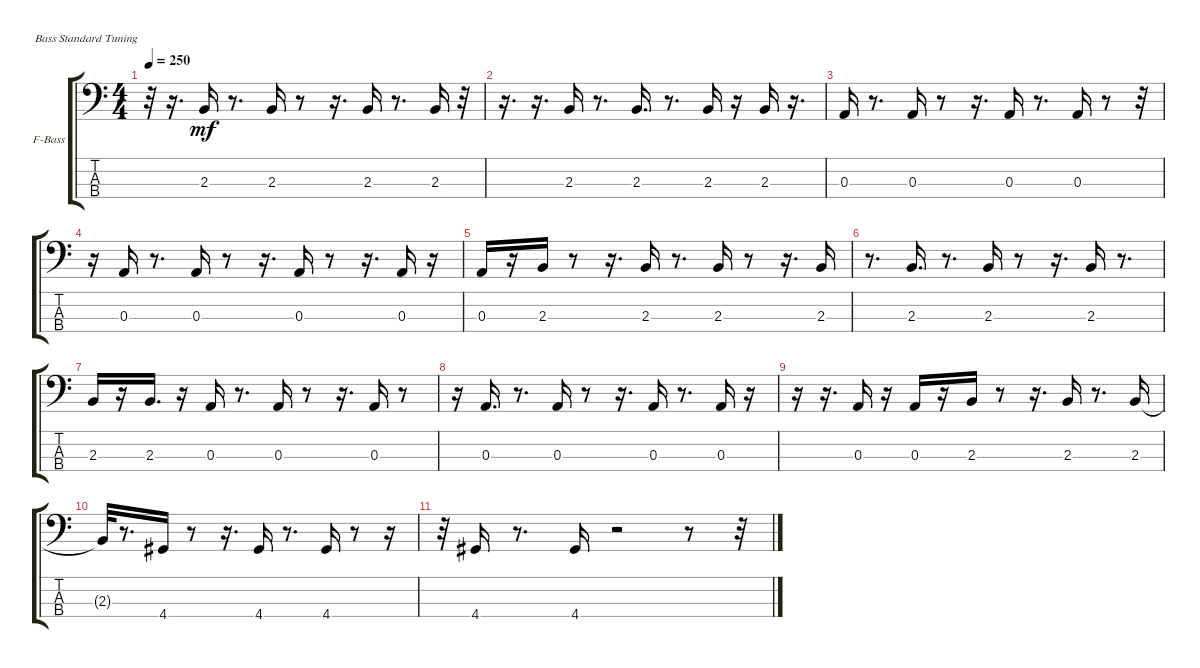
\bracketExtendMode groupsimilarinstruments
\firstSystemTrackNameOrientation horizontal
\otherSystemsTrackNameOrientation horizontal
\track ("Bass" "F-Bass") {instrument acousticbass}
\staff {score tabs}
\tuning (G2 D2 A1 E1)
\ts (4 4)
\tempo 250
\clef f4
\ks c
r.32{dy mf} r.16{d} 2.3.16 r.8{d} 2.3.16 r.8 r.16{d} 2.3.16 r.8{d} 2.3.16 r.32 |
r.16{d} r.16{d} 2.3.16 r.8{d} 2.3.16{d} r.8{d} 2.3.16 r.16 2.3.16 r.16{d} |
0.3.16 r.8{d} 0.3.16 r.8 r.16{d} 0.3.16 r.8{d} 0.3.16 r.8 r.32 |
r.16 0.3.16 r.8{d} 0.3.16 r.8 r.16{d} 0.3.16 r.8 r.16{d} 0.3.16 r.16 |
0.3.16 r.16 2.3.16 r.8 r.16{d} 2.3.16 r.8{d} 2.3.16 r.8 r.16{d} 2.3.16 |
r.8{d} 2.3.16{d} r.8{d} 2.3.16 r.8 r.16{d} 2.3.16 r.8{d} |
2.3.16 r.16 2.3.16{d} r.16 0.3.16 r.8{d} 0.3.16 r.8 r.16{d} 0.3.16 r.8 |
r.16 0.3.16{d} r.8{d} 0.3.16 r.8 r.16{d} 0.3.16 r.8{d} 0.3.16 r.16 |
r.16 r.16{d} 0.3.16 r.16 0.3.16 r.16 2.3.16 r.8 r.16{d} 2.3.16 r.8{d} 2.3.16 |
2.3{t}.32 r.8{d} 4.4.16 r.8 r.16{d} 4.4.16 r.8{d} 4.4.16 r.8 r.16 |
r.32 4.4.16 r.8{d} 4.4.16 r.2 r.8 r.32
